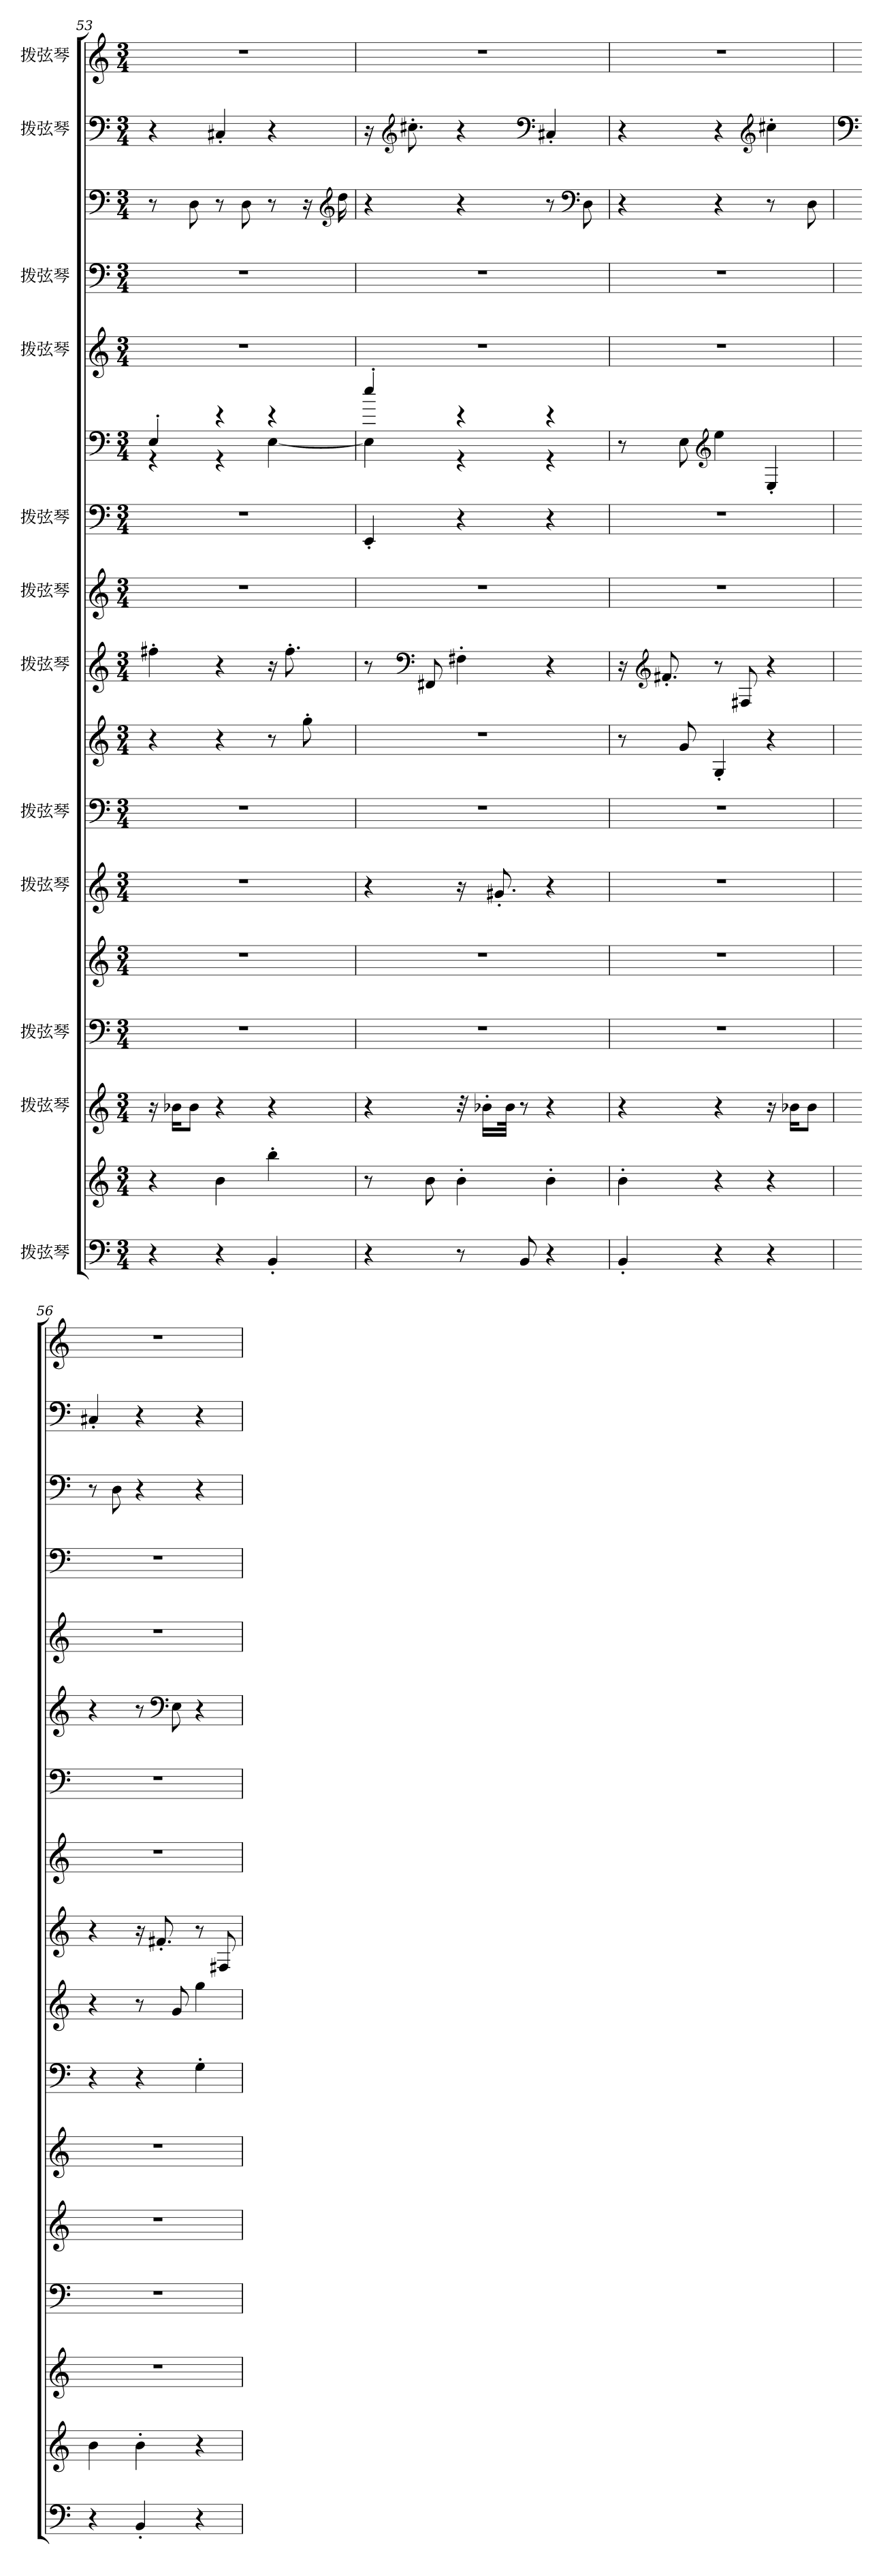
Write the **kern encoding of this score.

**kern	**kern	**kern	**kern	**kern	**kern	**kern	**kern	**kern	**kern	**kern	**kern	**kern	**kern	**kern	**kern	**kern
*part12	*part12	*part11	*part10	*part10	*part9	*part8	*part8	*part7	*part6	*part5	*part5	*part4	*part3	*part3	*part2	*part1
*staff17	*staff16	*staff15	*staff14	*staff13	*staff12	*staff11	*staff10	*staff9	*staff8	*staff7	*staff6	*staff5	*staff4	*staff3	*staff2	*staff1
*I"拨弦琴	*	*I"拨弦琴	*I"拨弦琴	*	*I"拨弦琴	*I"拨弦琴	*	*I"拨弦琴	*I"拨弦琴	*I"拨弦琴	*	*I"拨弦琴	*I"拨弦琴	*	*I"拨弦琴	*I"拨弦琴
!!LO:PB:g=z
*clefF4	*clefG2	*clefG2	*clefF4	*clefG2	*clefG2	*clefF4	*clefG2	*clefG2	*clefG2	*clefF4	*clefF4	*clefG2	*clefF4	*clefF4	*clefF4	*clefG2
*k[]	*k[]	*k[]	*k[]	*k[]	*k[]	*k[]	*k[]	*k[]	*k[]	*k[]	*k[]	*k[]	*k[]	*k[]	*k[]	*k[]
*M3/4	*M3/4	*M3/4	*M3/4	*M3/4	*M3/4	*M3/4	*M3/4	*M3/4	*M3/4	*M3/4	*M3/4	*M3/4	*M3/4	*M3/4	*M3/4	*M3/4
=53	=53	=53	=53	=53	=53	=53	=53	=53	=53	=53	=53	=53	=53	=53	=53	=53
*	*	*	*	*	*	*	*	*	*	*	*^	*	*	*	*	*
4r	4r	16r	2.r	2.r	2.r	2.r	4r	4ff#X'\	2.r	2.r	4E'/	4r	2.r	2.r	8r	4r	2.r
.	.	16b-X\KL	.	.	.	.	.	.	.	.	.	.	.	.	.	.	.
.	.	8b-\J	.	.	.	.	.	.	.	.	.	.	.	.	8D\	.	.
4r	4b\	4r	.	.	.	.	4r	4r	.	.	4r	4r	.	.	8r	4C#X'/	.
.	.	.	.	.	.	.	.	.	.	.	.	.	.	.	8D\	.	.
4BB'/	4bb'\	4r	.	.	.	.	8r	16r	.	.	4r	[4E\	.	.	8r	4r	.
.	.	.	.	.	.	.	.	8.ff#'\	.	.	.	.	.	.	.	.	.
.	.	.	.	.	.	.	8gg'\	.	.	.	.	.	.	.	16r	.	.
*	*	*	*	*	*	*	*	*	*	*	*	*	*	*	*clefG2	*	*
.	.	.	.	.	.	.	.	.	.	.	.	.	.	.	16dd\	.	.
=54	=54	=54	=54	=54	=54	=54	=54	=54	=54	=54	=54	=54	=54	=54	=54	=54	=54
4r	8r	4r	2.r	2.r	4r	2.r	2.r	8r	2.r	4EE'/	4ee'/	4E\]	2.r	2.r	4r	16r	2.r
*	*	*	*	*	*	*	*	*	*	*	*	*	*	*	*	*clefG2	*
.	.	.	.	.	.	.	.	.	.	.	.	.	.	.	.	8.cc#X'\	.
*	*	*	*	*	*	*	*	*clefF4	*	*	*	*	*	*	*	*	*
.	8b\	.	.	.	.	.	.	8FF#X/	.	.	.	.	.	.	.	.	.
8r	4b'\	32r	.	.	16r	.	.	4F#X'\	.	4r	4r	4r	.	.	4r	4r	.
.	.	16b-X'\LL	.	.	.	.	.	.	.	.	.	.	.	.	.	.	.
.	.	.	.	.	8.g#X'/	.	.	.	.	.	.	.	.	.	.	.	.
.	.	32b-\JJk	.	.	.	.	.	.	.	.	.	.	.	.	.	.	.
8BB/	.	8r	.	.	.	.	.	.	.	.	.	.	.	.	.	.	.
*	*	*	*	*	*	*	*	*	*	*	*	*	*	*	*	*clefF4	*
4r	4b'\	4r	.	.	4r	.	.	4r	.	4r	4r	4r	.	.	8r	4C#X'/	.
*	*	*	*	*	*	*	*	*	*	*	*	*	*	*	*clefF4	*	*
.	.	.	.	.	.	.	.	.	.	.	.	.	.	.	8D\	.	.
*	*	*	*	*	*	*	*	*	*	*	*v	*v	*	*	*	*	*
!!LO:PB:g=z
=55	=55	=55	=55	=55	=55	=55	=55	=55	=55	=55	=55	=55	=55	=55	=55	=55
4BB'/	4b'\	4r	2.r	2.r	2.r	2.r	8r	16r	2.r	2.r	8r	2.r	2.r	4r	4r	2.r
*	*	*	*	*	*	*	*	*clefG2	*	*	*	*	*	*	*	*
.	.	.	.	.	.	.	.	8.f#X'/	.	.	.	.	.	.	.	.
.	.	.	.	.	.	.	8g/	.	.	.	8E\	.	.	.	.	.
*	*	*	*	*	*	*	*	*	*	*	*clefG2	*	*	*	*	*
4r	4r	4r	.	.	.	.	4G'/	8r	.	.	4ee\	.	.	4r	4r	.
.	.	.	.	.	.	.	.	8F#X/	.	.	.	.	.	.	.	.
*	*	*	*	*	*	*	*	*	*	*	*	*	*	*	*clefG2	*
4r	4r	16r	.	.	.	.	4r	4r	.	.	4E'/	.	.	8r	4cc#X'\	.
.	.	16b-X\KL	.	.	.	.	.	.	.	.	.	.	.	.	.	.
.	.	8b-\J	.	.	.	.	.	.	.	.	.	.	.	8D\	.	.
=56	=56	=56	=56	=56	=56	=56	=56	=56	=56	=56	=56	=56	=56	=56	=56	=56
*	*	*	*	*	*	*	*	*	*	*	*	*	*	*	*clefF4	*
4r	4b\	2.r	2.r	2.r	2.r	4r	4r	4r	2.r	2.r	4r	2.r	2.r	8r	4C#X'/	2.r
.	.	.	.	.	.	.	.	.	.	.	.	.	.	8D\	.	.
4BB'/	4b'\	.	.	.	.	4r	8r	16r	.	.	8r	.	.	4r	4r	.
.	.	.	.	.	.	.	.	8.f#X'/	.	.	.	.	.	.	.	.
*	*	*	*	*	*	*	*	*	*	*	*clefF4	*	*	*	*	*
.	.	.	.	.	.	.	8g/	.	.	.	8E\	.	.	.	.	.
4r	4r	.	.	.	.	4G'\	4gg\	8r	.	.	4r	.	.	4r	4r	.
.	.	.	.	.	.	.	.	8F#X/	.	.	.	.	.	.	.	.
=	=	=	=	=	=	=	=	=	=	=	=	=	=	=	=	=
*-	*-	*-	*-	*-	*-	*-	*-	*-	*-	*-	*-	*-	*-	*-	*-	*-
